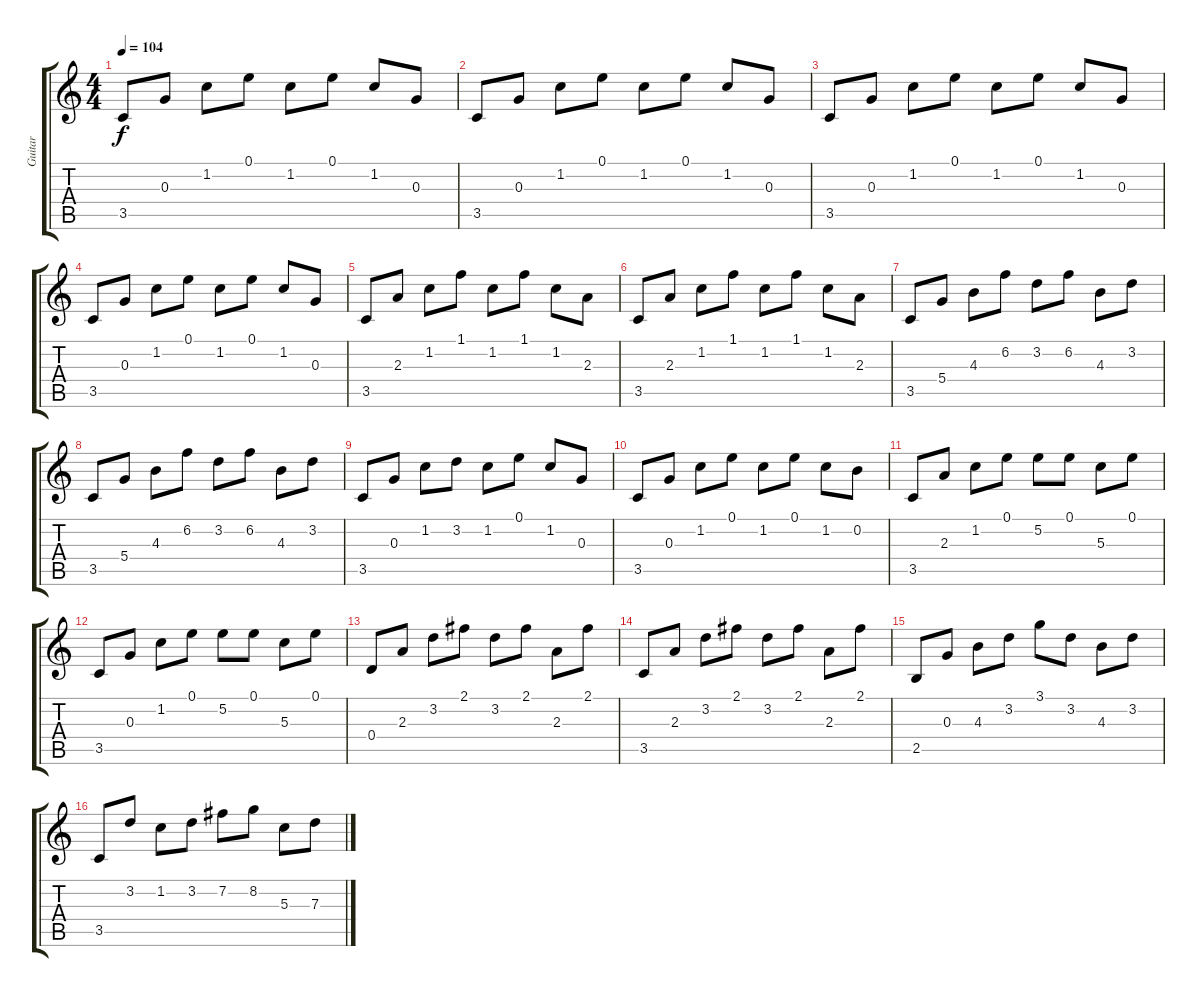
\track ("Guitar" "Guitar") {instrument acousticguitarnylon}
\staff {score tabs}
\tuning (E4 B3 G3 D3 A2 E2) {hide}
\ts (4 4)
\tempo 104
\clef g2
\ks c
3.5.8{dy f instrument acousticguitarnylon} 0.3.8 1.2.8 0.1.8 1.2.8 0.1.8 1.2.8 0.3.8 |
3.5.8 0.3.8 1.2.8 0.1.8 1.2.8 0.1.8 1.2.8 0.3.8 |
3.5.8 0.3.8 1.2.8 0.1.8 1.2.8 0.1.8 1.2.8 0.3.8 |
3.5.8 0.3.8 1.2.8 0.1.8 1.2.8 0.1.8 1.2.8 0.3.8 |
3.5.8 2.3.8 1.2.8 1.1.8 1.2.8 1.1.8 1.2.8 2.3.8 |
3.5.8 2.3.8 1.2.8 1.1.8 1.2.8 1.1.8 1.2.8 2.3.8 |
3.5.8 5.4.8 4.3.8 6.2.8 3.2.8 6.2.8 4.3.8 3.2.8 |
3.5.8 5.4.8 4.3.8 6.2.8 3.2.8 6.2.8 4.3.8 3.2.8 |
3.5.8 0.3.8 1.2.8 3.2.8 1.2.8 0.1.8 1.2.8 0.3.8 |
3.5.8 0.3.8 1.2.8 0.1.8 1.2.8 0.1.8 1.2.8 0.2.8 |
3.5.8 2.3.8 1.2.8 0.1.8 5.2.8 0.1.8 5.3.8 0.1.8 |
3.5.8 0.3.8 1.2.8 0.1.8 5.2.8 0.1.8 5.3.8 0.1.8 |
0.4.8 2.3.8 3.2.8 2.1.8 3.2.8 2.1.8 2.3.8 2.1.8 |
3.5.8 2.3.8 3.2.8 2.1.8 3.2.8 2.1.8 2.3.8 2.1.8 |
2.5.8 0.3.8 4.3.8 3.2.8 3.1.8 3.2.8 4.3.8 3.2.8 |
3.5.8 3.2.8 1.2.8 3.2.8 7.2.8 8.2.8 5.3.8 7.3.8
